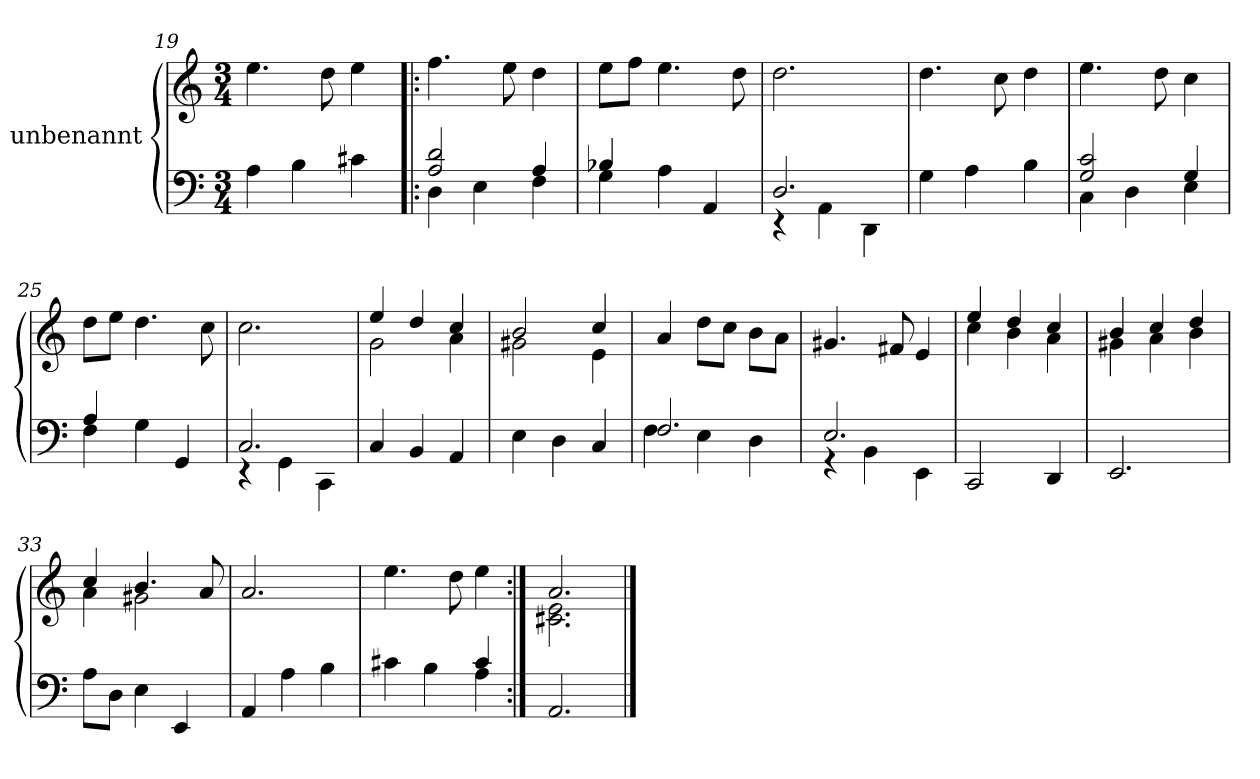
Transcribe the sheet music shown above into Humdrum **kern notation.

**kern	**kern
*part1	*part1
*staff2	*staff1
*I"unbenannt	*
!!LO:LB:g=z
*clefF4	*clefG2
*k[]	*k[]
*M3/4	*M3/4
=19	=19
4A\	4.ee\
4B\	.
.	8dd\
4c#X\	4ee\
=20!|:	=20!|:
*^	*
2A/ 2d/	4D\	4.ff\
.	4E\	.
.	.	8ee\
4A/	4F\	4dd\
=21	=21	=21
4B-X/	4G\	8ee\L
.	.	8ff\J
4A\	2ryy	4.ee\
4AA/	.	.
.	.	8dd\
=22	=22	=22
2.D/	4r	2.dd\
.	4AA\	.
.	4DD\	.
*v	*v	*
=23	=23
4G\	4.dd\
4A\	.
.	8cc\
4B\	4dd\
=24	=24
*^	*
2G/ 2c/	4C\	4.ee\
.	4D\	.
.	.	8dd\
4G/	4E\	4cc\
=25	=25	=25
4A/	4F\	8dd\L
.	.	8ee\J
4G\	2ryy	4.dd\
4GG/	.	.
.	.	8cc\
!!LO:LB:g=z
=26	=26	=26
2.C/	4r	2.cc\
.	4GG\	.
.	4CC\	.
*v	*v	*
=27	=27
*	*^
4C/	4ee/	2g\
4BB/	4dd/	.
4AA/	4cc/	4a\
!!LO:LB:g=z	!!
=28	=28	=28
4E\	2b/	2g#X\
4D\	.	.
4C/	4cc/	4e\
*	*v	*v
=29	=29
*^	*
2.F/	4F\	4a/
.	4E\	8dd\L
.	.	8cc\J
.	4D\	8b\L
.	.	8a\J
=30	=30	=30
2.E/	4r	4.g#X/
.	4BB\	.
.	.	8f#X/
.	4EE\	4e/
*v	*v	*
=31	=31
*	*^
2CC/	4ee/	4cc\
.	4dd/	4b\
4DD/	4cc/	4a\
=32	=32	=32
2.EE/	4b/	4g#X\
.	4cc/	4a\
.	4dd/	4b\
=33	=33	=33
8A\L	4cc/	4a\
8D\J	.	.
4E\	4.b/	2g#X\
4EE/	.	.
.	8a/	.
*	*v	*v
=34	=34
4AA/	2.a/
4A\	.
4B\	.
!!LO:LB:g=z
=35	=35
*^	*
4c#X\	2ryy	4.ee\
4B\	.	.
.	.	8dd\
4c#/	4A\	4ee\
*v	*v	*
=36:|!	=36:|!
*	*^
2.AA/	2.a/	2.c#X\ 2.e\
*	*v	*v
==	==
*-	*-
